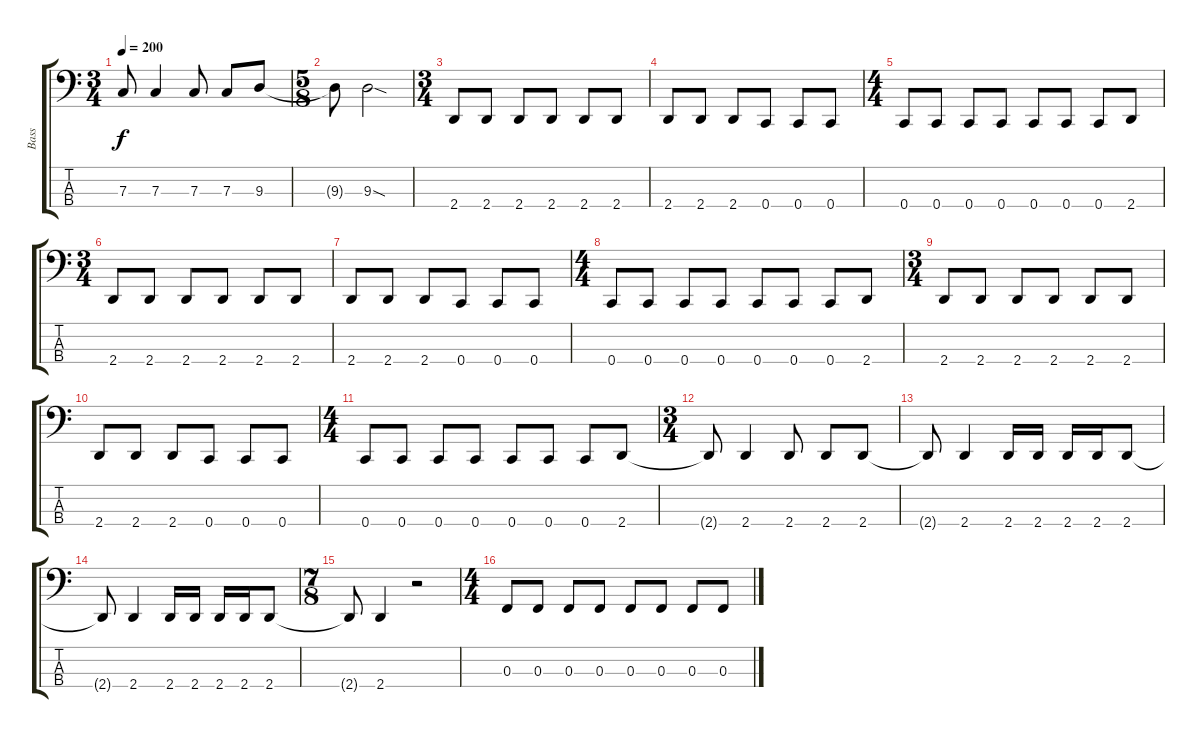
\track ("Bass" "Bass") {instrument electricbasspick}
\staff {score tabs}
\tuning (Eb2 Bb1 F1 C1) {hide}
\ts (3 4)
\tempo 200
\clef f4
\ks c
7.3{t}.8{dy f} 7.3.4 7.3.8 7.3.8 9.3.8 |
\ts (5 8)
9.3{t}.8 9.3{sod}.2 |
\ts (3 4)
2.4.8 2.4.8 2.4.8 2.4.8 2.4.8 2.4.8 |
2.4.8 2.4.8 2.4.8 0.4.8 0.4.8 0.4.8 |
\ts (4 4)
0.4.8 0.4.8 0.4.8 0.4.8 0.4.8 0.4.8 0.4.8 2.4.8 |
\ts (3 4)
2.4.8 2.4.8 2.4.8 2.4.8 2.4.8 2.4.8 |
2.4.8 2.4.8 2.4.8 0.4.8 0.4.8 0.4.8 |
\ts (4 4)
0.4.8 0.4.8 0.4.8 0.4.8 0.4.8 0.4.8 0.4.8 2.4.8 |
\ts (3 4)
2.4.8 2.4.8 2.4.8 2.4.8 2.4.8 2.4.8 |
2.4.8 2.4.8 2.4.8 0.4.8 0.4.8 0.4.8 |
\ts (4 4)
0.4.8 0.4.8 0.4.8 0.4.8 0.4.8 0.4.8 0.4.8 2.4.8 |
\ts (3 4)
2.4{t}.8 2.4.4 2.4.8 2.4.8 2.4.8 |
2.4{t}.8 2.4.4 2.4.16 2.4.16 2.4.16 2.4.16 2.4.8 |
2.4{t}.8 2.4.4 2.4.16 2.4.16 2.4.16 2.4.16 2.4.8 |
\ts (7 8)
2.4{t}.8 2.4.4 r.2 |
\ts (4 4)
0.3.8 0.3.8 0.3.8 0.3.8 0.3.8 0.3.8 0.3.8 0.3.8
